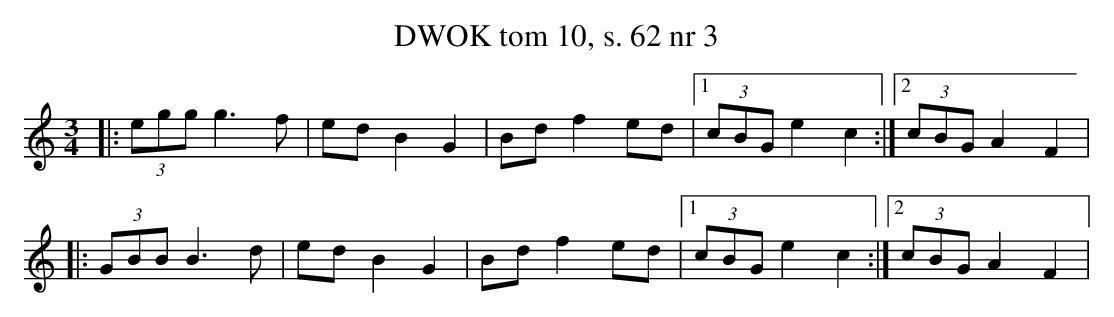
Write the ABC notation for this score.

X:1
T:DWOK tom 10, s. 62 nr 3
L:1/16
M:3/4
K:C
|: (3e2g2g2 g6f2|e2d2 B4 G4|B2d2 f4 e2d2| [1 (3c2B2G2 e4 c4:| [2 (3c2B2G2 A4 F4|
|: (3G2B2B2 B6d2|e2d2 B4 G4|B2d2 f4 e2d2| [1 (3c2B2G2 e4 c4:| [2 (3c2B2G2 A4 F4|
